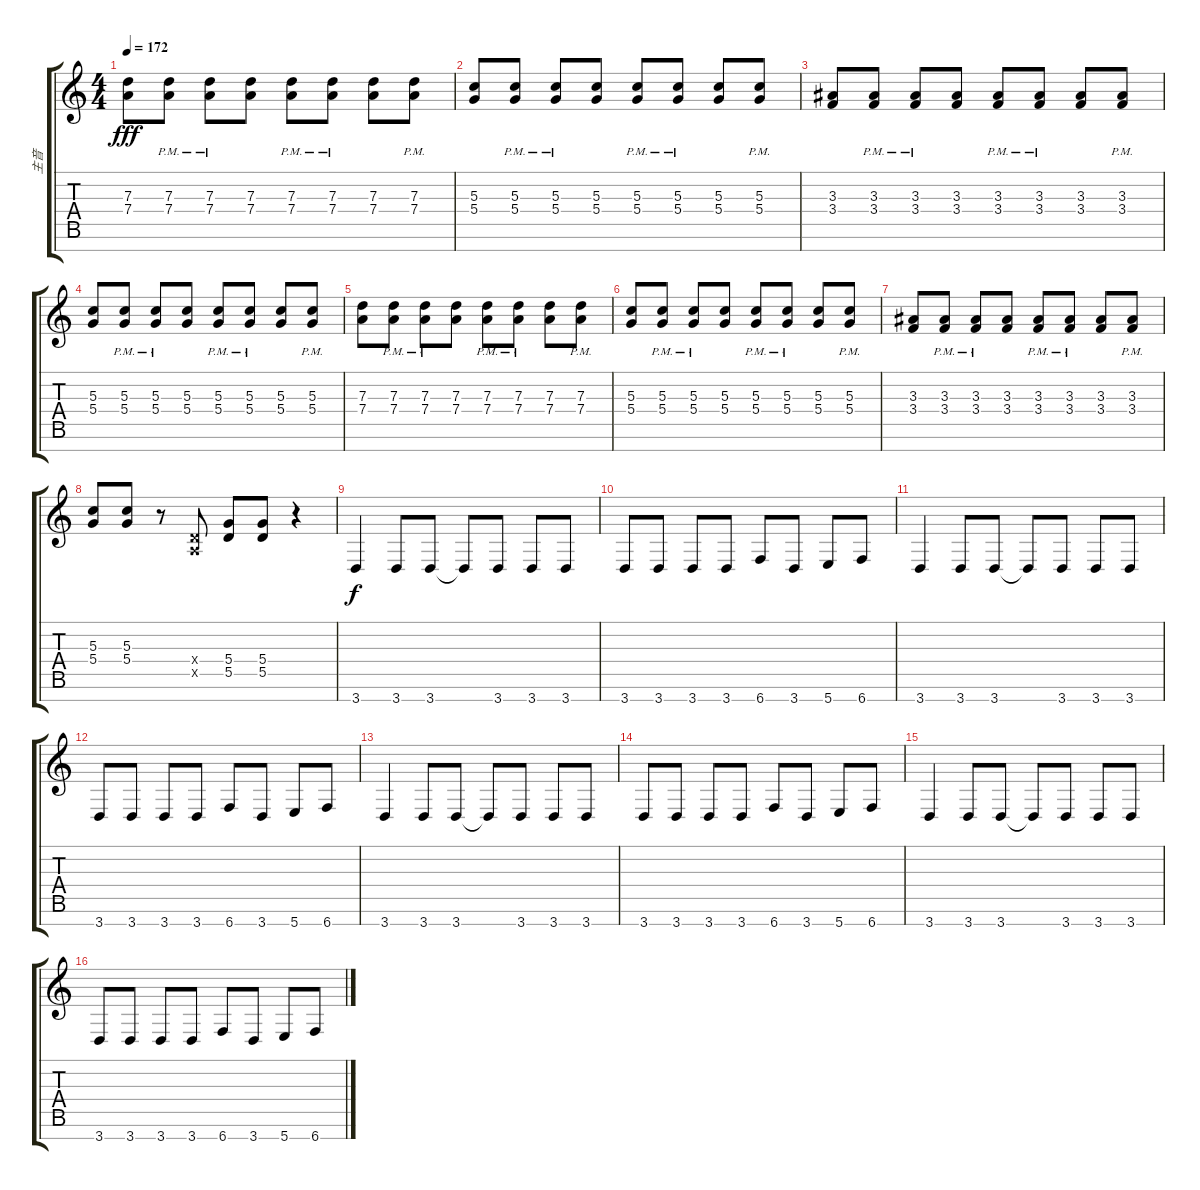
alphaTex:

\track ("主音" "主音") {instrument distortionguitar}
\staff {score tabs}
\tuning (E4 B3 G3 D3 A2 E2 B1) {hide}
\ts (4 4)
\tempo 172
\clef g2
\ks c
(7.3 7.4).8{dy fff} (7.3{pm} 7.4{pm}).8 (7.3{pm} 7.4{pm}).8 (7.3 7.4).8 (7.3{pm} 7.4{pm}).8 (7.3{pm} 7.4{pm}).8 (7.3 7.4).8 (7.3{pm} 7.4{pm}).8 |
(5.3 5.4).8 (5.3{pm} 5.4{pm}).8 (5.3{pm} 5.4{pm}).8 (5.3 5.4).8 (5.3{pm} 5.4{pm}).8 (5.3{pm} 5.4{pm}).8 (5.3 5.4).8 (5.3{pm} 5.4{pm}).8 |
(3.3 3.4).8 (3.3{pm} 3.4{pm}).8 (3.3{pm} 3.4{pm}).8 (3.3 3.4).8 (3.3{pm} 3.4{pm}).8 (3.3{pm} 3.4{pm}).8 (3.3 3.4).8 (3.3{pm} 3.4{pm}).8 |
(5.3 5.4).8 (5.3{pm} 5.4{pm}).8 (5.3{pm} 5.4{pm}).8 (5.3 5.4).8 (5.3{pm} 5.4{pm}).8 (5.3{pm} 5.4{pm}).8 (5.3 5.4).8 (5.3{pm} 5.4{pm}).8 |
(7.3 7.4).8 (7.3{pm} 7.4{pm}).8 (7.3{pm} 7.4{pm}).8 (7.3 7.4).8 (7.3{pm} 7.4{pm}).8 (7.3{pm} 7.4{pm}).8 (7.3 7.4).8 (7.3{pm} 7.4{pm}).8 |
(5.3 5.4).8 (5.3{pm} 5.4{pm}).8 (5.3{pm} 5.4{pm}).8 (5.3 5.4).8 (5.3{pm} 5.4{pm}).8 (5.3{pm} 5.4{pm}).8 (5.3 5.4).8 (5.3{pm} 5.4{pm}).8 |
(3.3 3.4).8 (3.3{pm} 3.4{pm}).8 (3.3{pm} 3.4{pm}).8 (3.3 3.4).8 (3.3{pm} 3.4{pm}).8 (3.3{pm} 3.4{pm}).8 (3.3 3.4).8 (3.3{pm} 3.4{pm}).8 |
(5.3 5.4).8 (5.3 5.4).8 r.8 (0.4{x} 0.5{x}).8 (5.4 5.5).8 (5.4 5.5).8 r.4 |
3.7.4{dy f} 3.7.8 3.7.8 3.7{t}.8 3.7.8 3.7.8 3.7.8 |
3.7.8 3.7.8 3.7.8 3.7.8 6.7.8 3.7.8 5.7.8 6.7.8 |
3.7.4 3.7.8 3.7.8 3.7{t}.8 3.7.8 3.7.8 3.7.8 |
3.7.8 3.7.8 3.7.8 3.7.8 6.7.8 3.7.8 5.7.8 6.7.8 |
3.7.4 3.7.8 3.7.8 3.7{t}.8 3.7.8 3.7.8 3.7.8 |
3.7.8 3.7.8 3.7.8 3.7.8 6.7.8 3.7.8 5.7.8 6.7.8 |
3.7.4 3.7.8 3.7.8 3.7{t}.8 3.7.8 3.7.8 3.7.8 |
3.7.8 3.7.8 3.7.8 3.7.8 6.7.8 3.7.8 5.7.8 6.7.8
